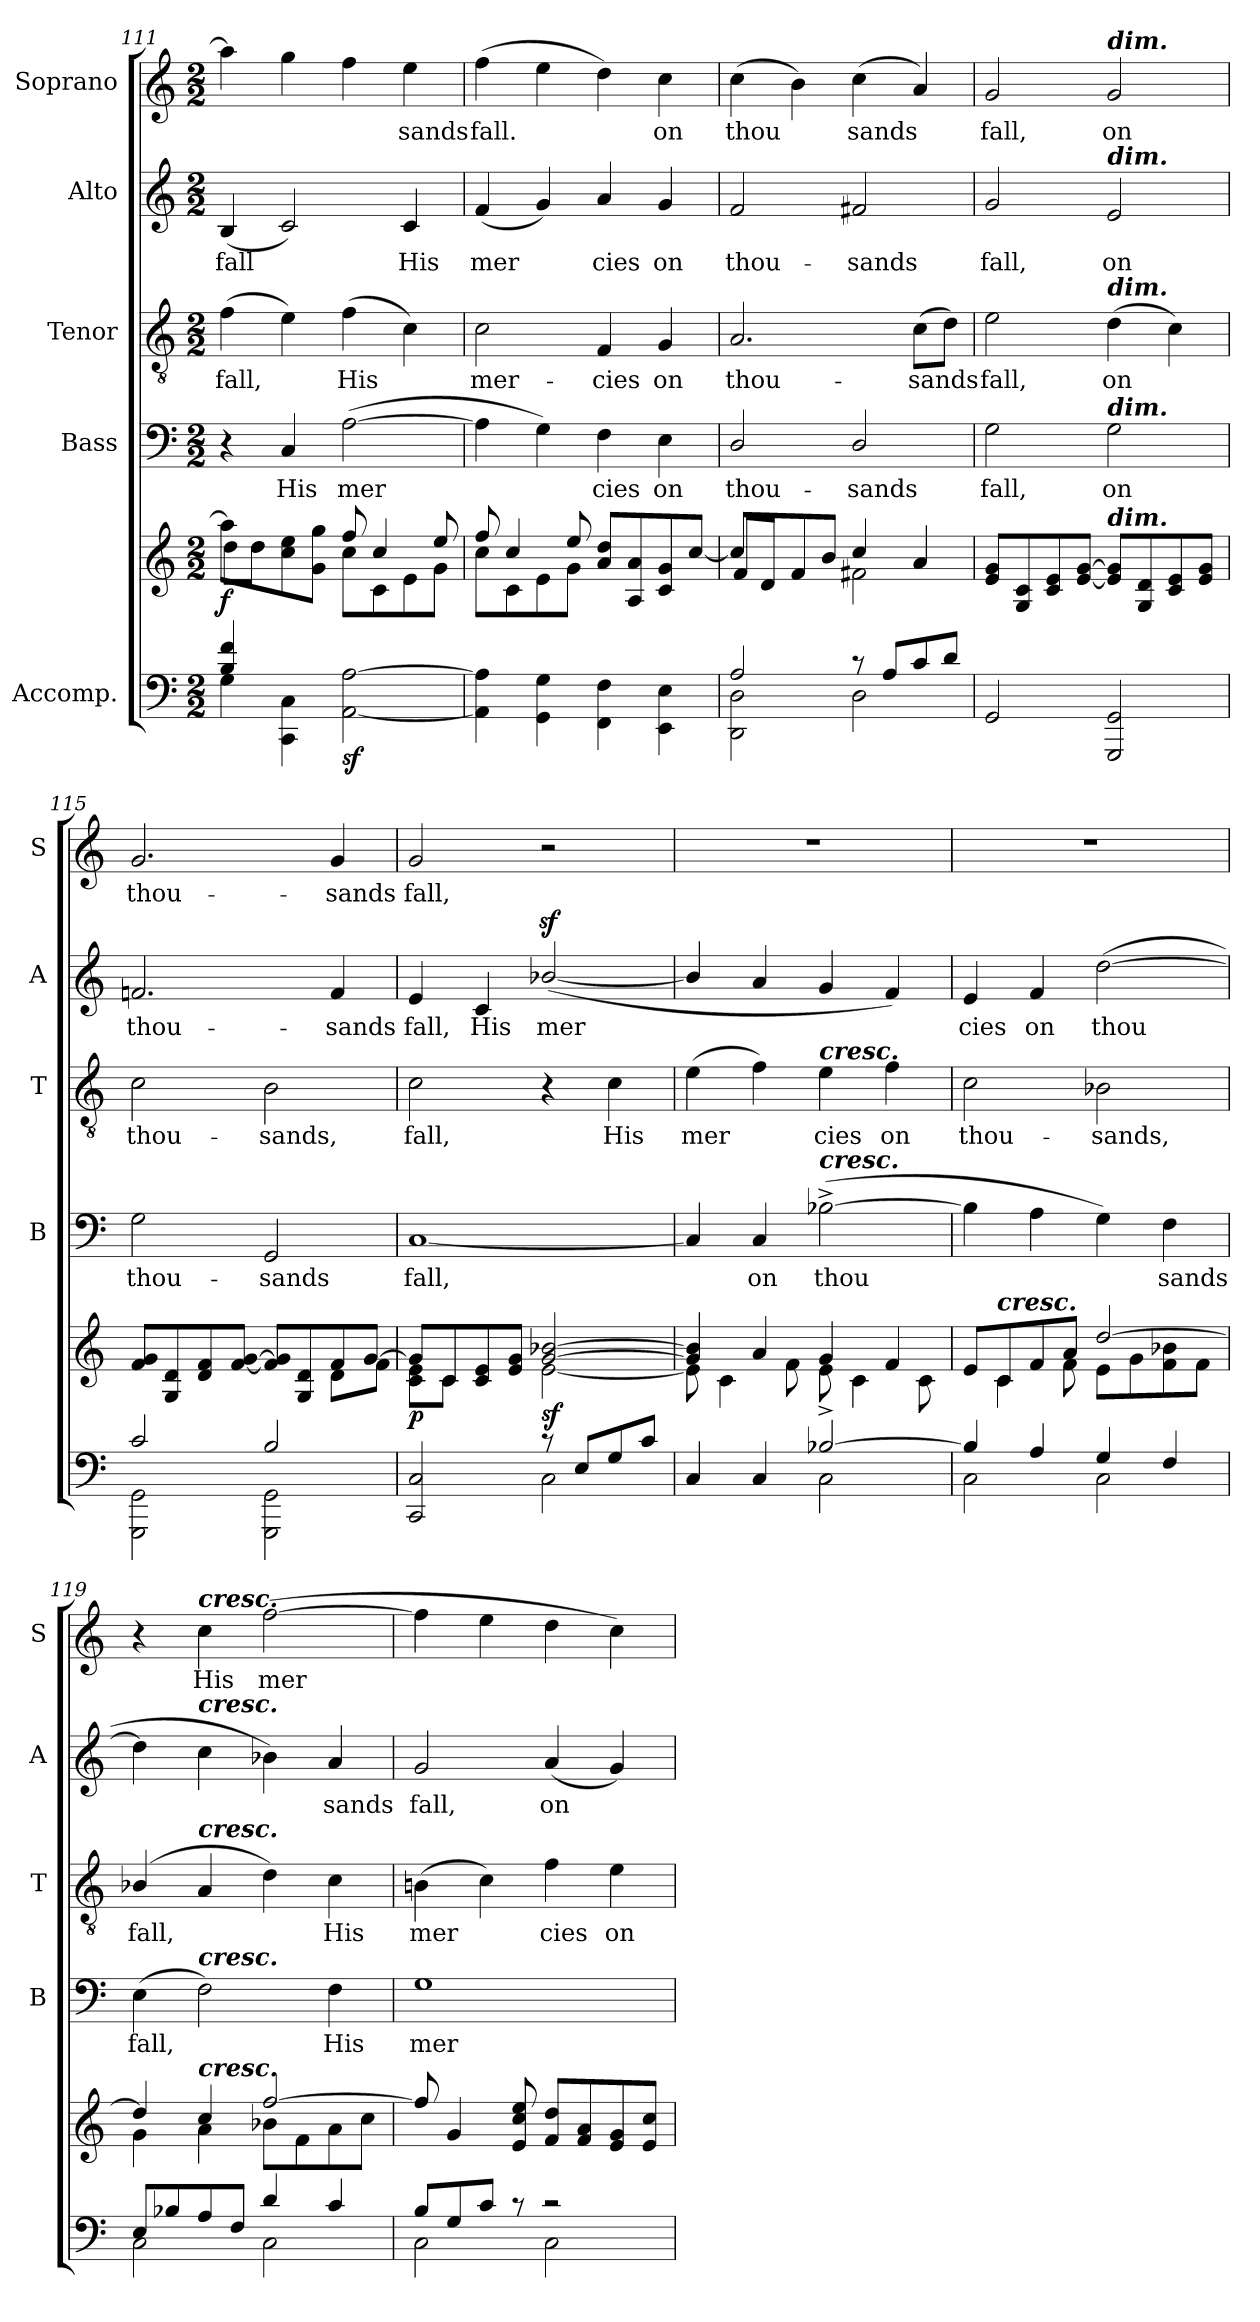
**kern	**kern	**dynam	**kern	**text	**kern	**text	**kern	**text	**kern	**text
*part5	*part5	*part5	*part4	*part4	*part3	*part3	*part2	*part2	*part1	*part1
*staff6	*staff5	*staff5/6	*staff4	*staff4	*staff3	*staff3	*staff2	*staff2	*staff1	*staff1
*I"Accomp.	*	*	*I"Bass	*	*I"Tenor	*	*I"Alto	*	*I"Soprano	*
*	*	*	*I'B	*	*I'T	*	*I'A	*	*I'S	*
*clefF4	*clefG2	*	*clefF4	*	*clefGv2	*	*clefG2	*	*clefG2	*
*k[]	*k[]	*	*k[]	*	*k[]	*	*k[]	*	*k[]	*
*C:	*C:	*	*C:	*	*C:	*	*C:	*	*C:	*
*M2/2	*M2/2	*	*M2/2	*	*M2/2	*	*M2/2	*	*M2/2	*
=111	=111	=111	=111	=111	=111	=111	=111	=111	=111	=111
*^	*^	*	*	*	*	*	*	*	*	*
!	!	!	!	!LO:DY:b	!	!	!	!LO:LY:b	!	!LO:LY:b	!	!
4B/ 4f/	4G\	8aa\L]	8dd\L	f	4r	.	(>4f\	fall,	(<4B/	fall	4aa\]	.
.	.	8dd\	8dd\J	.	.	.	.	.	.	.	.	.
!	!	!	!	!	!	!LO:LY:b	!	!	!	!	!	!
2.ryy	4CC\ 4C\	8cc\ 8ee\	4ryy	.	4C/	His	4e\)	.	2c/)	.	4gg\	.
.	.	8g\ 8gg\J	.	.	.	.	.	.	.	.	.	.
!	!	!	!	!LO:DY:b=2	!	!LO:LY:b	!	!LO:LY:b	!	!	!	!
.	[2AA\ [2A\	8ff/	8cc\L	sf	(>[2A\	mer­	(>4f\	His	.	.	4ff\	.
.	.	4cc/	8c\	.	.	.	.	.	.	.	.	.
!	!	!	!	!	!	!	!	!	!	!LO:LY:b	!	!LO:LY:b
.	.	.	8e\	.	.	.	4c\)	.	4c/	His	4ee\	sands
.	.	8ee/	8g\J	.	.	.	.	.	.	.	.	.
=112	=112	=112	=112	=112	=112	=112	=112	=112	=112	=112	=112	=112
!	!	!	!	!	!	!	!	!LO:LY:b	!	!LO:LY:b	!	!LO:LY:b
1ryy	4AA\] 4A\]	8ff/	8cc\L	.	4A\]	.	2c\	mer-	(<4f/	mer­	(>4ff\	fall.
.	.	4cc/	8c\	.	.	.	.	.	.	.	.	.
.	4GG\ 4G\	.	8e\	.	4G\)	.	.	.	4g/)	.	4ee\	.
.	.	8ee/	8g\J	.	.	.	.	.	.	.	.	.
!	!	!	!	!	!	!LO:LY:b	!	!LO:LY:b	!	!LO:LY:b	!	!
.	4FF\ 4F\	8a/ 8dd/L	2ryy	.	4F\	cies	4F/	-cies	4a/	cies	4dd\)	.
.	.	8A/ 8a/	.	.	.	.	.	.	.	.	.	.
!	!	!	!	!	!	!LO:LY:b	!	!LO:LY:b	!	!LO:LY:b	!	!LO:LY:b
.	4EE\ 4E\	8c/ 8g/	.	.	4E\	on	4G/	on	4g/	on	4cc\	on
.	.	[8cc/J	.	.	.	.	.	.	.	.	.	.
=113	=113	=113	=113	=113	=113	=113	=113	=113	=113	=113	=113	=113
!	!	!	!	!	!	!LO:LY:b	!	!LO:LY:b	!	!LO:LY:b	!	!LO:LY:b
2A/	2DD\ 2D\	8cc/L]	8f/L	.	2D/	thou-	2.A/	thou-	2f/	thou-	(>4cc\	thou­
.	.	8d/	8d/Jyy	.	.	.	.	.	.	.	.	.
.	.	8f/	4ryy	.	.	.	.	.	.	.	4b\)	.
.	.	8b/J	.	.	.	.	.	.	.	.	.	.
!	!	!	!	!	!	!LO:LY:b	!	!	!	!LO:LY:b	!	!LO:LY:b
8rc	2D\	4cc/	2f#X\	.	2D/	-sands	.	.	2f#X/	-sands	(<4cc\	sands
8A/L	.	.	.	.	.	.	.	.	.	.	.	.
!	!	!	!	!	!	!	!	!LO:LY:b	!	!	!	!
8c/	.	4a/	.	.	.	.	(>8c\L	-sands	.	.	4a/)	.
8d/J	.	.	.	.	.	.	8d\J)	.	.	.	.	.
*	*	*v	*v	*	*	*	*	*	*	*	*	*
=114	=114	=114	=114	=114	=114	=114	=114	=114	=114	=114	=114
!	!	!	!	!	!LO:LY:b	!	!LO:LY:b	!	!LO:LY:b	!	!LO:LY:b
1ryy	2GG/	8e/ 8g/L	.	2G\	fall,	2e\	fall,	2g/	fall,	2g/	fall,
.	.	8G/ 8c/	.	.	.	.	.	.	.	.	.
.	.	8c/ 8e/	.	.	.	.	.	.	.	.	.
.	.	[8e/ [8g/J	.	.	.	.	.	.	.	.	.
!	!	!	!	!	!	!	!	!	!	!LO:TX:a:Bi:t=dim.	!
!	!	!	!	!	!	!	!	!LO:TX:a:Bi:t=dim.	!	!	!
!	!	!	!	!	!	!LO:TX:a:Bi:t=dim.	!	!	!	!	!
!	!	!	!	!LO:TX:a:Bi:t=dim.	!	!	!	!	!	!	!
!	!	!LO:TX:a:Bi:t=dim.	!	!	!	!	!	!	!	!	!
!	!	!	!	!	!LO:LY:b	!	!LO:LY:b	!	!LO:LY:b	!	!LO:LY:b
.	2GGG/ 2GG/	8e/] 8g/]L	.	2G\	on	(>4d\	on	2e/	on	2g/	on
.	.	8G/ 8d/	.	.	.	.	.	.	.	.	.
.	.	8c/ 8e/	.	.	.	4c\)	.	.	.	.	.
.	.	8e/ 8g/J	.	.	.	.	.	.	.	.	.
!!LO:LB:g=z
=115	=115	=115	=115	=115	=115	=115	=115	=115	=115	=115	=115
*	*	*^	*	*	*	*	*	*	*	*	*
!	!	!	!	!	!	!LO:LY:b	!	!LO:LY:b	!	!LO:LY:b	!	!LO:LY:b
2c/	2GGG\ 2GG\	8f/ 8g/L	2.ryy	.	2G\	thou-	2c\	thou-	2.fni/	thou-	2.g/	thou-
.	.	8G/ 8d/	.	.	.	.	.	.	.	.	.	.
.	.	8d/ 8f/	.	.	.	.	.	.	.	.	.	.
.	.	[8f/ [8g/J	.	.	.	.	.	.	.	.	.	.
!	!	!	!	!	!	!LO:LY:b	!	!LO:LY:b	!	!	!	!
2B/	2GGG\ 2GG\	8f/] 8g/]L	.	.	2GG/	-sands	2B\	-sands,	.	.	.	.
.	.	8G/ 8d/	.	.	.	.	.	.	.	.	.	.
!	!	!	!	!	!	!	!	!	!	!LO:LY:b	!	!LO:LY:b
.	.	8f/	8d\L	.	.	.	.	.	4f/	-sands	4g/	-sands
.	.	[8g/J	8f\J	.	.	.	.	.	.	.	.	.
!!LO:PB:g=z
=116	=116	=116	=116	=116	=116	=116	=116	=116	=116	=116	=116	=116
!	!	!	!	!LO:DY:b	!	!LO:LY:b	!	!LO:LY:b	!	!LO:LY:b	!	!LO:LY:b
2ryy	2CC/ 2C/	8g/L]	8c\ 8e\L	p	[1C	fall,	2c\	fall,	4e/	fall,	2g/	fall,
.	.	8c/	8c\J	.	.	.	.	.	.	.	.	.
!	!	!	!	!	!	!	!	!	!	!LO:LY:b	!	!
.	.	8c/ 8e/	4ryy	.	.	.	.	.	4c/	His	.	.
.	.	8e/ 8g/J	.	.	.	.	.	.	.	.	.	.
!	!	!	!	!LO:DY:b	!	!	!	!	!	!LO:LY:b	!	!
8rc	2C\	[2g/ [2b-X/	[2e\	sf	.	.	4r	.	(<[2b-Xz</	mer­	2r	.
8E/L	.	.	.	.	.	.	.	.	.	.	.	.
!	!	!	!	!	!	!	!	!LO:LY:b	!	!	!	!
8G/	.	.	.	.	.	.	4c\	His	.	.	.	.
8c/J	.	.	.	.	.	.	.	.	.	.	.	.
=117	=117	=117	=117	=117	=117	=117	=117	=117	=117	=117	=117	=117
!	!	!	!	!	!	!	!	!LO:LY:b	!	!	!	!
2ryy	4C/	4g/] 4b-/]	8e\]	.	4C/]	.	(>4e\	mer­	4b-/]	.	1r	.
.	.	.	4c\	.	.	.	.	.	.	.	.	.
!	!	!	!	!	!	!LO:LY:b	!	!	!	!	!	!
.	4C/	4a/	.	.	4C/	on	4f\)	.	4a/	.	.	.
.	.	.	8f\	.	.	.	.	.	.	.	.	.
!	!	!	!	!	!	!	!LO:TX:a:Bi:t=cresc.	!	!	!	!	!
!	!	!	!	!	!LO:TX:a:Bi:t=cresc.	!	!	!	!	!	!	!
!	!	!	!	!	!	!LO:LY:b	!	!LO:LY:b	!	!	!	!
[2B-X^/	2C\	4g/	8e\	.	(>[2B-X^\	thou­	4e\	cies	4g/	.	.	.
.	.	.	4c\	.	.	.	.	.	.	.	.	.
!	!	!	!	!	!	!	!	!LO:LY:b	!	!	!	!
.	.	4f/	.	.	.	.	4f\	on	4f/)	.	.	.
.	.	.	8c\	.	.	.	.	.	.	.	.	.
=118	=118	=118	=118	=118	=118	=118	=118	=118	=118	=118	=118	=118
!	!	!	!	!	!	!	!	!LO:LY:b	!	!LO:LY:b	!	!
4B-/]	2C\	8e/L	8ryy	.	4B-\]	.	2c\	thou-	4e/	cies	1r	.
!	!	!LO:TX:a:Bi:t=cresc.	!	!	!	!	!	!	!	!	!	!
.	.	8c/	4c\	.	.	.	.	.	.	.	.	.
!	!	!	!	!	!	!	!	!	!	!LO:LY:b	!	!
4A/	.	8f/	.	.	4A\	.	.	.	4f/	on	.	.
.	.	8a/J	8f\	.	.	.	.	.	.	.	.	.
!	!	!	!	!	!	!	!	!LO:LY:b	!	!LO:LY:b	!	!
4G/	2C\	[2dd/	8e\L	.	4G\)	.	2B-X\	-sands,	(>[2dd\	thou­	.	.
.	.	.	8g\	.	.	.	.	.	.	.	.	.
!	!	!	!	!	!	!LO:LY:b	!	!	!	!	!	!
4F/	.	.	8f\ 8b-X\	.	4F\	sands	.	.	.	.	.	.
.	.	.	8f\J	.	.	.	.	.	.	.	.	.
=119	=119	=119	=119	=119	=119	=119	=119	=119	=119	=119	=119	=119
!	!	!	!	!	!	!LO:LY:b	!	!LO:LY:b	!	!	!	!
8E/L	2C\	4dd/]	4g\	.	(>4E\	fall,	(<4B-X/	fall,	4dd\]	.	4r	.
8B-X/	.	.	.	.	.	.	.	.	.	.	.	.
!	!	!	!	!	!	!	!	!	!	!	!LO:TX:a:Bi:t=cresc.	!
!	!	!	!	!	!	!	!	!	!LO:TX:a:Bi:t=cresc.	!	!	!
!	!	!	!	!	!	!	!LO:TX:a:Bi:t=cresc.	!	!	!	!	!
!	!	!	!	!	!LO:TX:a:Bi:t=cresc.	!	!	!	!	!	!	!
!	!	!LO:TX:a:Bi:t=cresc.	!	!	!	!	!	!	!	!	!	!
!	!	!	!	!	!	!	!	!	!	!	!	!LO:LY:b
8A/	.	4cc/	4a\	.	2F\)	.	4A/	.	4cc\	.	4cc\	His
8F/J	.	.	.	.	.	.	.	.	.	.	.	.
!	!	!	!	!	!	!	!	!	!	!	!	!LO:LY:b
4d/	2C\	[2ff/	8b-X\L	.	.	.	4d\)	.	4b-X\)	.	(>[2ff\	mer­
.	.	.	8f\	.	.	.	.	.	.	.	.	.
!	!	!	!	!	!	!LO:LY:b	!	!LO:LY:b	!	!LO:LY:b	!	!
4c/	.	.	8a\	.	4F\	His	4c\	His	4a/	sands	.	.
.	.	.	8cc\J	.	.	.	.	.	.	.	.	.
=120	=120	=120	=120	=120	=120	=120	=120	=120	=120	=120	=120	=120
!	!	!	!	!	!	!LO:LY:b	!	!LO:LY:b	!	!LO:LY:b	!	!
*	*	*v	*v	*	*	*	*	*	*	*	*	*
8B/L	2C\	8ff/]	.	1G	mer-	(>4Bni\	mer­	2g/	fall,	4ff\]	.
8G/	.	4g/	.	.	.	.	.	.	.	.	.
8c/J	.	.	.	.	.	4c\)	.	.	.	4ee\	.
8rc	.	8e/ 8cc/ 8ee/	.	.	.	.	.	.	.	.	.
!	!	!	!	!	!	!	!LO:LY:b	!	!LO:LY:b	!	!
2rc	2C\	8f/ 8dd/L	.	.	.	4f\	cies	(<4a/	on	4dd\	.
.	.	8f/ 8a/	.	.	.	.	.	.	.	.	.
!	!	!	!	!	!	!	!LO:LY:b	!	!	!	!
.	.	8e/ 8g/	.	.	.	4e\	on	4g/)	.	4cc\)	.
.	.	8e/ 8cc/J	.	.	.	.	.	.	.	.	.
*v	*v	*	*	*	*	*	*	*	*	*	*
=	=	=	=	=	=	=	=	=	=	=
*-	*-	*-	*-	*-	*-	*-	*-	*-	*-	*-
